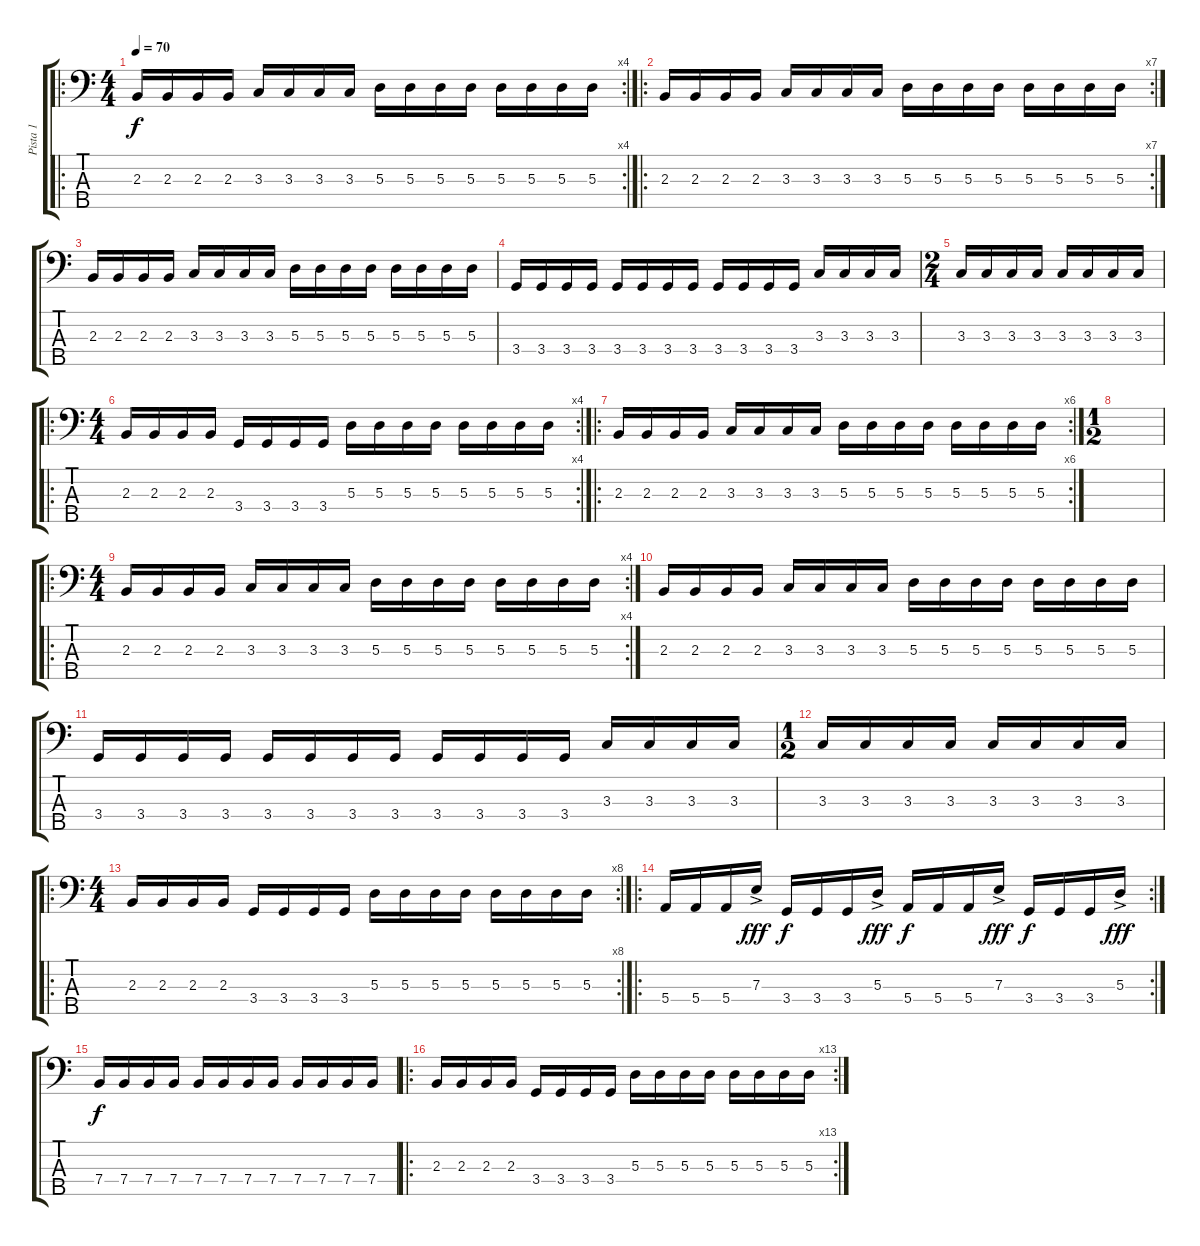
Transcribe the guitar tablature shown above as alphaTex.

\track ("Pista 1" "Pista 1") {instrument electricbassfinger}
\staff {score tabs}
\tuning (G2 D2 A1 E1 B0) {hide}
\ro
\rc 4
\ts (4 4)
\tempo 70
\clef f4
\ks c
2.3.16{dy f instrument electricbassfinger} 2.3.16 2.3.16 2.3.16 3.3.16 3.3.16 3.3.16 3.3.16 5.3.16 5.3.16 5.3.16 5.3.16 5.3.16 5.3.16 5.3.16 5.3.16 |
\ro
\rc 7
2.3.16 2.3.16 2.3.16 2.3.16 3.3.16 3.3.16 3.3.16 3.3.16 5.3.16 5.3.16 5.3.16 5.3.16 5.3.16 5.3.16 5.3.16 5.3.16 |
2.3.16 2.3.16 2.3.16 2.3.16 3.3.16 3.3.16 3.3.16 3.3.16 5.3.16 5.3.16 5.3.16 5.3.16 5.3.16 5.3.16 5.3.16 5.3.16 |
3.4.16 3.4.16 3.4.16 3.4.16 3.4.16 3.4.16 3.4.16 3.4.16 3.4.16 3.4.16 3.4.16 3.4.16 3.3.16 3.3.16 3.3.16 3.3.16 |
\ts (2 4)
3.3.16 3.3.16 3.3.16 3.3.16 3.3.16 3.3.16 3.3.16 3.3.16 |
\ro
\rc 4
\ts (4 4)
2.3.16 2.3.16 2.3.16 2.3.16 3.4.16 3.4.16 3.4.16 3.4.16 5.3.16 5.3.16 5.3.16 5.3.16 5.3.16 5.3.16 5.3.16 5.3.16 |
\ro
\rc 6
2.3.16 2.3.16 2.3.16 2.3.16 3.3.16 3.3.16 3.3.16 3.3.16 5.3.16 5.3.16 5.3.16 5.3.16 5.3.16 5.3.16 5.3.16 5.3.16 |
\ts (1 2)
|
\ro
\rc 4
\ts (4 4)
2.3.16 2.3.16 2.3.16 2.3.16 3.3.16 3.3.16 3.3.16 3.3.16 5.3.16 5.3.16 5.3.16 5.3.16 5.3.16 5.3.16 5.3.16 5.3.16 |
2.3.16 2.3.16 2.3.16 2.3.16 3.3.16 3.3.16 3.3.16 3.3.16 5.3.16 5.3.16 5.3.16 5.3.16 5.3.16 5.3.16 5.3.16 5.3.16 |
3.4.16 3.4.16 3.4.16 3.4.16 3.4.16 3.4.16 3.4.16 3.4.16 3.4.16 3.4.16 3.4.16 3.4.16 3.3.16 3.3.16 3.3.16 3.3.16 |
\ts (1 2)
3.3.16 3.3.16 3.3.16 3.3.16 3.3.16 3.3.16 3.3.16 3.3.16 |
\ro
\rc 8
\ts (4 4)
2.3.16 2.3.16 2.3.16 2.3.16 3.4.16 3.4.16 3.4.16 3.4.16 5.3.16 5.3.16 5.3.16 5.3.16 5.3.16 5.3.16 5.3.16 5.3.16 |
\ro
\rc 2
5.4.16 5.4.16 5.4.16 7.3{ac}.16{dy fff} 3.4.16{dy f} 3.4.16 3.4.16 5.3{ac}.16{dy fff} 5.4.16{dy f} 5.4.16 5.4.16 7.3{ac}.16{dy fff} 3.4.16{dy f} 3.4.16 3.4.16 5.3{ac}.16{dy fff} |
7.4.16{dy f} 7.4.16 7.4.16 7.4.16 7.4.16 7.4.16 7.4.16 7.4.16 7.4.16 7.4.16 7.4.16 7.4.16 |
\ro
\rc 13
2.3.16 2.3.16 2.3.16 2.3.16 3.4.16 3.4.16 3.4.16 3.4.16 5.3.16 5.3.16 5.3.16 5.3.16 5.3.16 5.3.16 5.3.16 5.3.16
